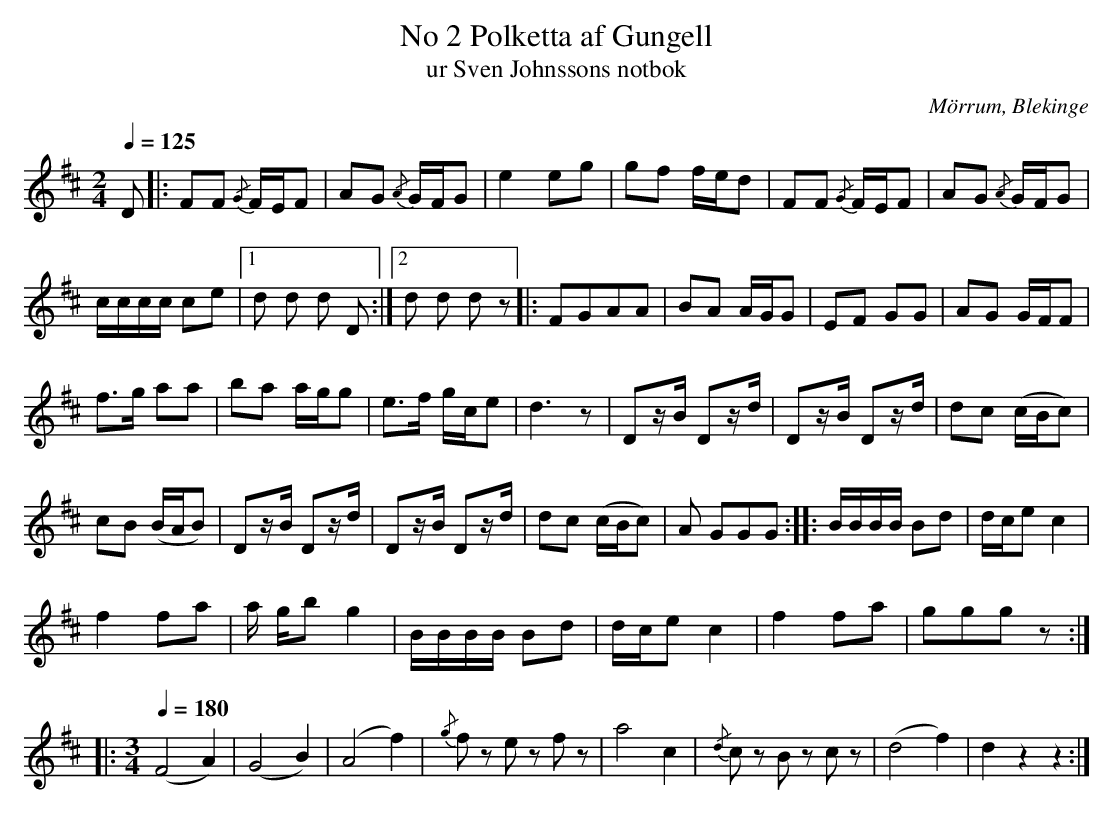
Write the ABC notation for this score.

X:1
T:No 2 Polketta af Gungell
T:ur Sven Johnssons notbok
O:Mörrum, Blekinge
M:2/4
L:1/8
Q:1/4=125
K:D
D |: FF {/G} F/2E/2F | AG {/A} G/2F/2G | e2 eg | gf f/2e/2d | FF {/G} F/2E/2F | AG {/A} G/2F/2G |
 c/2c/2c/2c/2 ce |1 d d d D :|2 d d d z |: FGAA | BA A/2G/2G | EF GG | AG G/2F/2F |
f>g aa | ba a/2g/2g | e>f g/2c/2e | d3 z | Dz/2B/2 Dz/2d/2 | Dz/2B/2 Dz/2d/2 | dc (c/2B/2c) |
cB (B/2A/2B) | Dz/2B/2 Dz/2d/2 | Dz/2B/2 Dz/2d/2 | dc (c/2B/2c) | A GGG :: B/2B/2B/2B/2 Bd | d/2c/2e c2 |
f2 fa | a/2 g/2b g2 | B/2B/2B/2B/2 Bd | d/2c/2e c2 | f2 fa | ggg z ::
[M:3/4] [Q:1/4=180] (F4A2) | (G4B2) | (A4f2) | {/g}f z e z f z | a4 c2 | {/d} c z B z c z | (d4f2) | d2 z2 z2 :|
